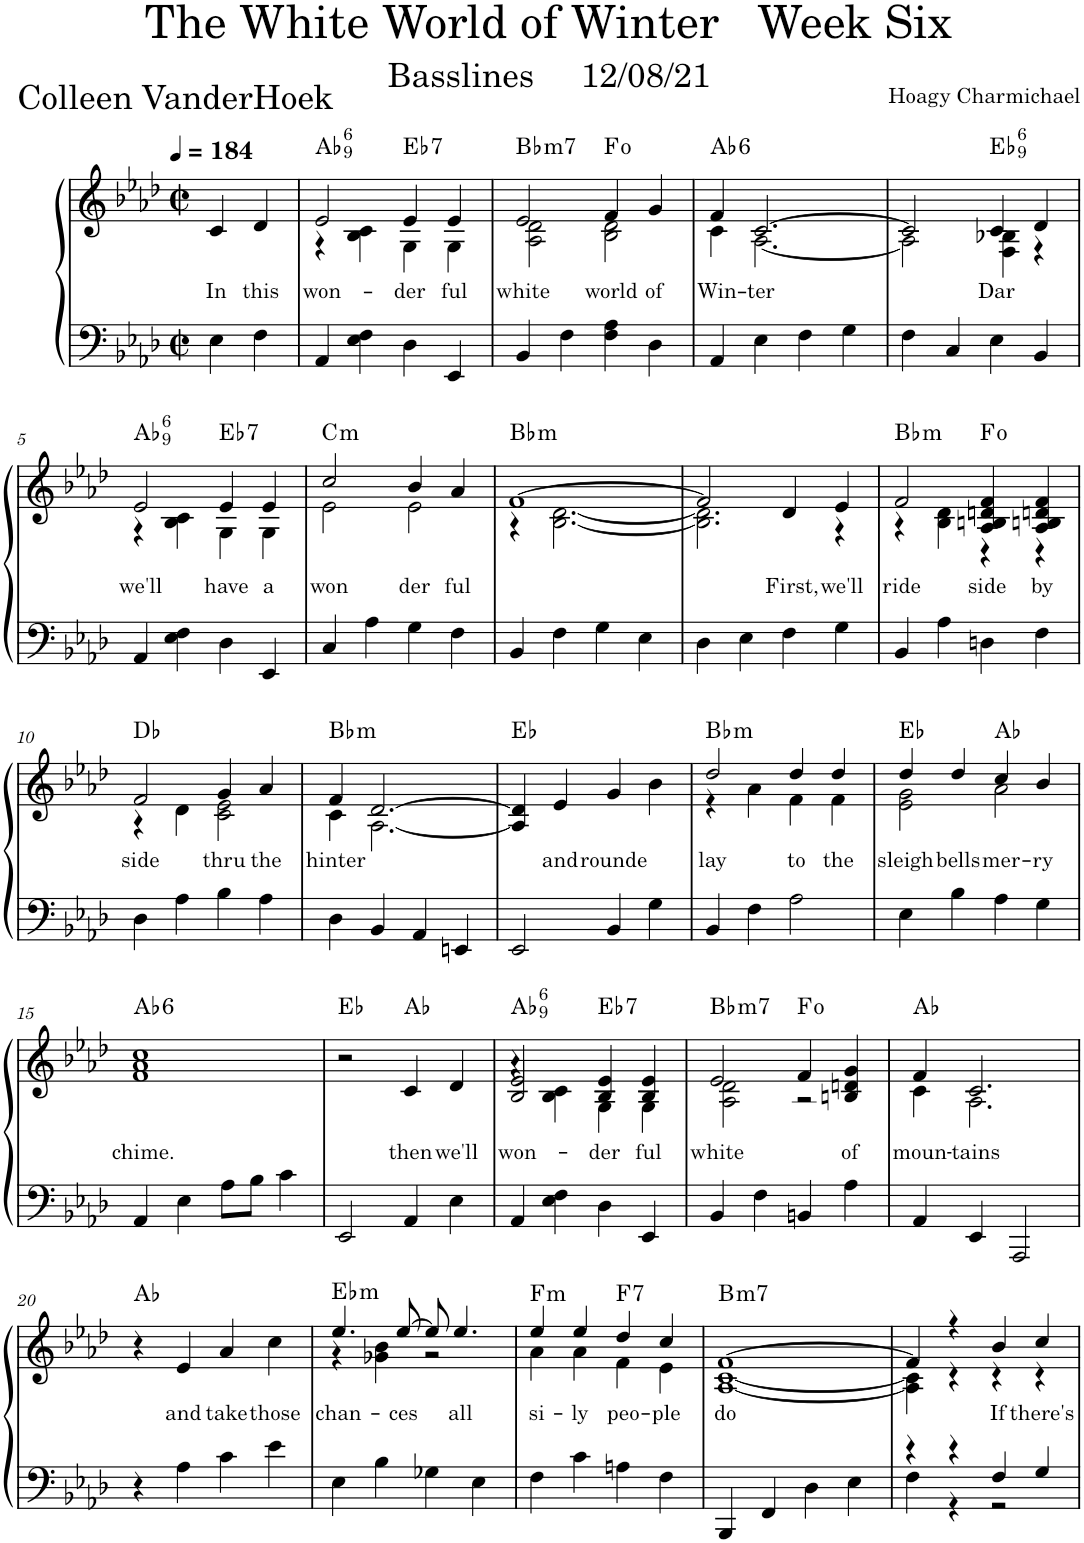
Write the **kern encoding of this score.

**kern	**kern	**text	**harte
*part1	*part1	*part1	*part1
*staff2	*staff1	*staff1	*
*I"Piano	*	*	*
*I'Pno.	*	*	*
*clefF4	*clefG2	*	*
*k[b-e-a-d-]	*k[b-e-a-d-]	*	*
*M2/2	*M2/2	*	*
*met(c|)	*met(c|)	*	*
*MM184	*MM184	*	*
=	=	=	=
!	!	!LO:LY:b	!
4E-\	4c/	In	.
!	!	!LO:LY:b	!
4F\	4d-/	this	.
=1	=1	=1	=1
!	!	!LO:LY:b	!LO:H:kt=6
*	*^	*	*
4AA-/	2e-/	4r	won-	Ab:maj6(9)
4E-\ 4F\	.	4B-\ 4c\	.	.
!	!	!	!LO:LY:b	!LO:H:kt=7
4D-\	4e-/	4G\	-der	Eb:7
!	!	!	!LO:LY:b	!
4EE-/	4e-/	4G\	ful	.
=2	=2	=2	=2	=2
!	!	!	!LO:LY:b	!LO:H:kt=m7
4BB-/	2e-/	2A-\ 2d-\	white	Bb:min7
4F\	.	.	.	.
!	!	!	!LO:LY:b	!
4F\ 4A-\	4f/	2B-\ 2d-\	world	F:dim
!	!	!	!LO:LY:b	!
4D-\	4g/	.	of	.
=3	=3	=3	=3	=3
!	!	!	!LO:LY:b	!LO:H:kt=6
4AA-/	4f/	4c\	Win-	Ab:maj6
!	!	!	!LO:LY:b	!
4E-\	[2.c/	[2.A-\	-ter	.
4F\	.	.	.	.
4G\	.	.	.	.
=4	=4	=4	=4	=4
4F\	2c/]	2A-\]	.	.
4C/	.	.	.	.
!	!	!	!LO:LY:b	!LO:H:kt=6
4E-\	4c/	4F\ 4B-X\	Dar	Eb:maj6(9)
4BB-/	4d-/	4r	.	.
!!LO:LB:g=z	!!
=5	=5	=5	=5	=5
!	!	!	!LO:LY:b	!LO:H:kt=6
4AA-/	2e-/	4r	we'll	Ab:maj6(9)
4E-\ 4F\	.	4B-\ 4c\	.	.
!	!	!	!LO:LY:b	!LO:H:kt=7
4D-\	4e-/	4G\	have	Eb:7
!	!	!	!LO:LY:b	!
4EE-/	4e-/	4G\	a	.
=6	=6	=6	=6	=6
!	!	!	!LO:LY:b	!LO:H:kt=m
4C/	2cc/	2e-\	won	C:min
4A-\	.	.	.	.
!	!	!	!LO:LY:b	!
4G\	4b-/	2e-\	der	.
!	!	!	!LO:LY:b	!
4F\	4a-/	.	ful	.
=7	=7	=7	=7	=7
!	!	!	!	!LO:H:kt=m
4BB-/	[1f	4r	.	Bb:min
4F\	.	[2.B-\ [2.d-\	.	.
4G\	.	.	.	.
4E-\	.	.	.	.
=8	=8	=8	=8	=8
4D-\	2f/]	2.B-\] 2.d-\]	.	.
4E-\	.	.	.	.
!	!	!	!LO:LY:b	!
4F\	4d-/	.	First,	.
!	!	!	!LO:LY:b	!
4G\	4e-/	4r	we'll	.
=9	=9	=9	=9	=9
!	!	!	!LO:LY:b	!LO:H:kt=m
4BB-/	2f/	4r	ride	Bb:min
4A-\	.	4B-\ 4d-\	.	.
!	!	!	!LO:LY:b	!
4Dn\	4A-/ 4Bn/ 4dn/ 4f/	4r	side	F:dim
!	!	!	!LO:LY:b	!
4F\	4A-/ 4Bn/ 4dn/ 4f/	4r	by	.
!!LO:LB:g=z	!!
=10	=10	=10	=10	=10
!	!	!	!LO:LY:b	!
4D-\	2f/	4r	side	Db:maj
4A-\	.	4d-\	.	.
!	!	!	!LO:LY:b	!
4B-\	4g/	2c\ 2e-\	thru	.
!	!	!	!LO:LY:b	!
4A-\	4a-/	.	the	.
=11	=11	=11	=11	=11
!	!	!	!LO:LY:b	!LO:H:kt=m
4D-\	4f/	4c\	hinter	Bb:min
4BB-/	[2.d-/	[2.A-\	.	.
4AA-/	.	.	.	.
4EEn/	.	.	.	.
*	*v	*v	*	*
=12	=12	=12	=12
2EE-/	4A-/] 4d-/]	.	Eb:maj
!	!	!LO:LY:b	!
.	4e-/	and	.
!	!	!LO:LY:b	!
4BB-/	4g/	rounde	.
4G\	4b-\	.	.
=13	=13	=13	=13
!	!	!LO:LY:b	!LO:H:kt=m
*	*^	*	*
4BB-/	2dd-/	4r	lay	Bb:min
4F\	.	4a-\	.	.
!	!	!	!LO:LY:b	!
2A-\	4dd-/	4f\	to	.
!	!	!	!LO:LY:b	!
.	4dd-/	4f\	the	.
=14	=14	=14	=14	=14
!	!	!	!LO:LY:b	!
4E-\	4dd-/	2e-\ 2g\	sleigh	Eb:maj
!	!	!	!LO:LY:b	!
4B-\	4dd-/	.	bells	.
!	!	!	!LO:LY:b	!
4A-\	4cc/	2a-\	mer-	Ab:maj
!	!	!	!LO:LY:b	!
4G\	4b-/	.	-ry	.
*	*v	*v	*	*
!!LO:LB:g=z
=15	=15	=15	=15
!	!	!LO:LY:b	!LO:H:kt=6
*	*^	*	*
*	*	*^	*	*
4AA-/	1cc	1a-	1f	chime.	Ab:maj6
4E-\	.	.	.	.	.
8A-\L	.	.	.	.	.
8B-\J	.	.	.	.	.
4c\	.	.	.	.	.
*	*v	*v	*v	*	*
=16	=16	=16	=16
2EE-/	2r	.	Eb:maj
!	!	!LO:LY:b	!
4AA-/	4c/	then	Ab:maj
!	!	!LO:LY:b	!
4E-\	4d-/	we'll	.
=17	=17	=17	=17
!	!	!LO:LY:b	!LO:H:kt=6
*	*^	*	*
*	*	*^	*	*
4AA-/	2e-/	4r	2B-/	won-	Ab:maj6(9)
4E-\ 4F\	.	4B-\ 4c\	.	.	.
!	!	!	!	!LO:LY:b	!LO:H:kt=7
4D-\	4B-/ 4e-/	4G\	2ryy	-der	Eb:7
!	!	!	!	!LO:LY:b	!
4EE-/	4B-/ 4e-/	4G\	.	ful	.
*	*	*v	*v	*	*
=18	=18	=18	=18	=18
!	!	!	!LO:LY:b	!LO:H:kt=m7
4BB-/	2e-/	2A-\ 2d-\	white	Bb:min7
4F\	.	.	.	.
4BBn/	4f/	2r	.	F:dim
!	!	!	!LO:LY:b	!
4A-\	4Bn/ 4dn/ 4g/	.	of	.
=19	=19	=19	=19	=19
!	!	!	!LO:LY:b	!
4AA-/	4f/	4c\	moun-	Ab:maj
!	!	!	!LO:LY:b	!
4EE-/	2.c/	2.A-\	-tains	.
2AAA-/	.	.	.	.
*	*v	*v	*	*
!!LO:LB:g=z
=20	=20	=20	=20
4r	4r	.	Ab:maj
!	!	!LO:LY:b	!
4A-\	4e-/	and	.
!	!	!LO:LY:b	!
4c\	4a-/	take	.
!	!	!LO:LY:b	!
4e-\	4cc\	those	.
=21	=21	=21	=21
!	!	!LO:LY:b	!LO:H:kt=m
*	*^	*	*
4E-\	4.ee-/	4r	chan-	Eb:min
4B-\	.	4g-X\ 4b-\	.	.
!	!	!	!LO:LY:b	!
.	[8ee-/	.	-ces	.
4G-X\	8ee-/]	2r	.	.
!	!	!	!LO:LY:b	!
.	4.ee-/	.	all	.
4E-\	.	.	.	.
=22	=22	=22	=22	=22
!	!	!	!LO:LY:b	!LO:H:kt=m
4F\	4ee-/	4a-\	si-	F:min
!	!	!	!LO:LY:b	!
4c\	4ee-/	4a-\	-ly	.
!	!	!	!LO:LY:b	!LO:H:kt=7
4An\	4dd-/	4f\	peo-	F:7
!	!	!	!LO:LY:b	!
4F\	4cc/	4e-\	-ple	.
=23	=23	=23	=23	=23
!	!	!	!LO:LY:b	!LO:H:kt=m7
4BBB-/	[1f	[1A- [1c	do	B:min7
4FF/	.	.	.	.
4D-\	.	.	.	.
4E-\	.	.	.	.
=24	=24	=24	=24	=24
*^	*	*	*	*
4r	4F\	4f/]	4A-\] 4c\]	.	.
4r	4r	4r	4r	.	.
!	!	!	!	!LO:LY:b	!
4F/	2r	4b-/	4r	If	.
!	!	!	!	!LO:LY:b	!
4G/	.	4cc/	4r	there's	.
*v	*v	*	*	*	*
*	*v	*v	*	*
=	=	=	=
*-	*-	*-	*-
